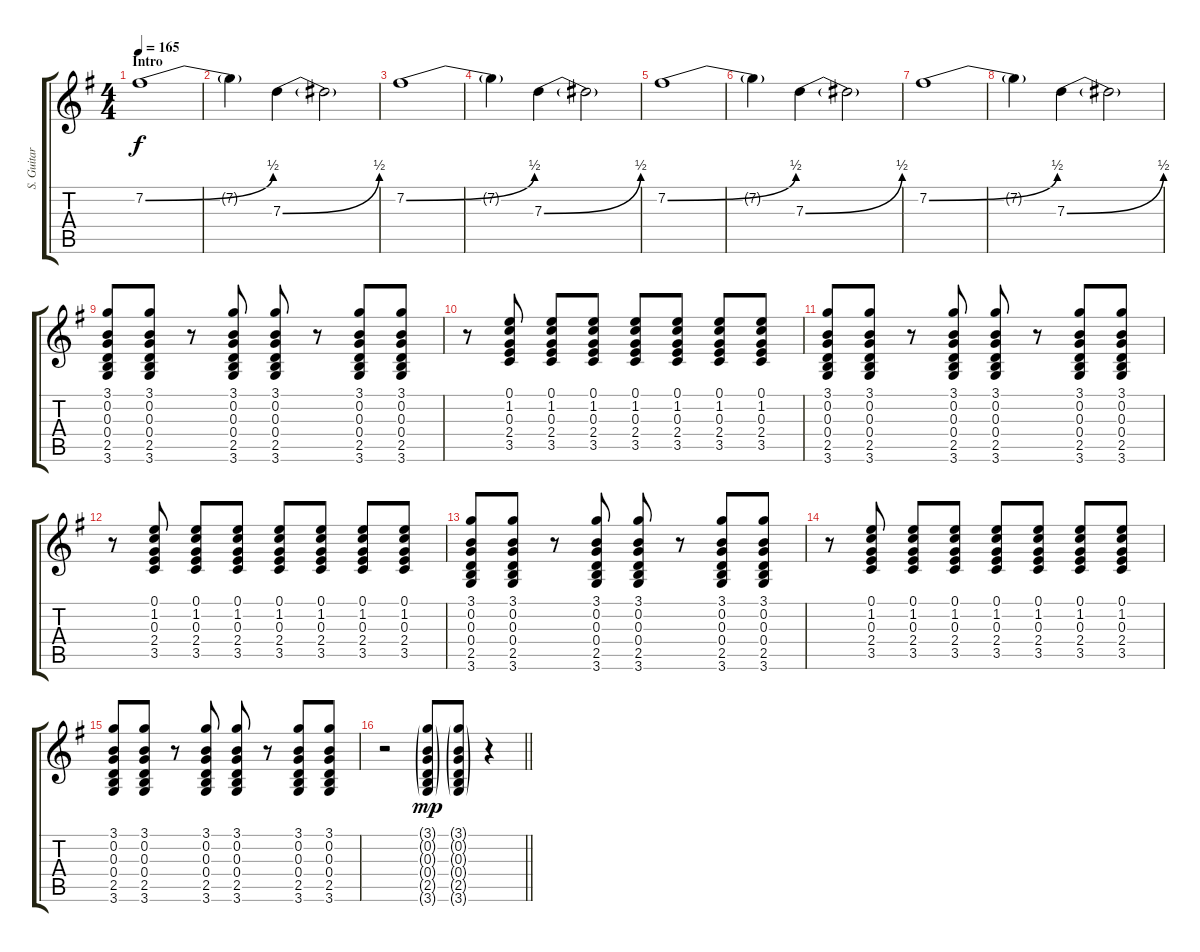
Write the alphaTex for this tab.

\track ("S. Guitar" "S. Guitar") {instrument overdrivenguitar}
\staff {score tabs}
\tuning (E4 B3 G3 D3 A2 E2) {hide}
\ts (4 4)
\section ("" "Intro")
\tempo 165
\clef g2
\ks g
7.2{be (bend 0 0 60 2)}.1{dy f instrument overdrivenguitar} |
7.2{t}.4 7.3{be (bend 0 0 60 2)}.4 7.3{t}.2 |
7.2{be (bend 0 0 60 2)}.1 |
7.2{t}.4 7.3{be (bend 0 0 60 2)}.4 7.3{t}.2 |
7.2{be (bend 0 0 60 2)}.1 |
7.2{t}.4 7.3{be (bend 0 0 60 2)}.4 7.3{t}.2 |
7.2{be (bend 0 0 60 2)}.1 |
7.2{t}.4 7.3{be (bend 0 0 60 2)}.4 7.3{t}.2 |
(3.1 0.2 0.3 0.4 2.5 3.6).8 (3.1 0.2 0.3 0.4 2.5 3.6).8 r.8 (3.1 0.2 0.3 0.4 2.5 3.6).8 (3.1 0.2 0.3 0.4 2.5 3.6).8 r.8 (3.1 0.2 0.3 0.4 2.5 3.6).8 (3.1 0.2 0.3 0.4 2.5 3.6).8 |
r.8 (0.1 1.2 0.3 2.4 3.5).8 (0.1 1.2 0.3 2.4 3.5).8 (0.1 1.2 0.3 2.4 3.5).8 (0.1 1.2 0.3 2.4 3.5).8 (0.1 1.2 0.3 2.4 3.5).8 (0.1 1.2 0.3 2.4 3.5).8 (0.1 1.2 0.3 2.4 3.5).8 |
(3.1 0.2 0.3 0.4 2.5 3.6).8 (3.1 0.2 0.3 0.4 2.5 3.6).8 r.8 (3.1 0.2 0.3 0.4 2.5 3.6).8 (3.1 0.2 0.3 0.4 2.5 3.6).8 r.8 (3.1 0.2 0.3 0.4 2.5 3.6).8 (3.1 0.2 0.3 0.4 2.5 3.6).8 |
r.8 (0.1 1.2 0.3 2.4 3.5).8 (0.1 1.2 0.3 2.4 3.5).8 (0.1 1.2 0.3 2.4 3.5).8 (0.1 1.2 0.3 2.4 3.5).8 (0.1 1.2 0.3 2.4 3.5).8 (0.1 1.2 0.3 2.4 3.5).8 (0.1 1.2 0.3 2.4 3.5).8 |
(3.1 0.2 0.3 0.4 2.5 3.6).8 (3.1 0.2 0.3 0.4 2.5 3.6).8 r.8 (3.1 0.2 0.3 0.4 2.5 3.6).8 (3.1 0.2 0.3 0.4 2.5 3.6).8 r.8 (3.1 0.2 0.3 0.4 2.5 3.6).8 (3.1 0.2 0.3 0.4 2.5 3.6).8 |
r.8 (0.1 1.2 0.3 2.4 3.5).8 (0.1 1.2 0.3 2.4 3.5).8 (0.1 1.2 0.3 2.4 3.5).8 (0.1 1.2 0.3 2.4 3.5).8 (0.1 1.2 0.3 2.4 3.5).8 (0.1 1.2 0.3 2.4 3.5).8 (0.1 1.2 0.3 2.4 3.5).8 |
(3.1 0.2 0.3 0.4 2.5 3.6).8 (3.1 0.2 0.3 0.4 2.5 3.6).8 r.8 (3.1 0.2 0.3 0.4 2.5 3.6).8 (3.1 0.2 0.3 0.4 2.5 3.6).8 r.8 (3.1 0.2 0.3 0.4 2.5 3.6).8 (3.1 0.2 0.3 0.4 2.5 3.6).8 |
\barLineRight lightlight
r.2 (3.1{g} 0.2{g} 0.3{g} 0.4{g} 2.5{g} 3.6{g}).8{dy mp} (3.1{g} 0.2{g} 0.3{g} 0.4{g} 2.5{g} 3.6{g}).8 r.4
